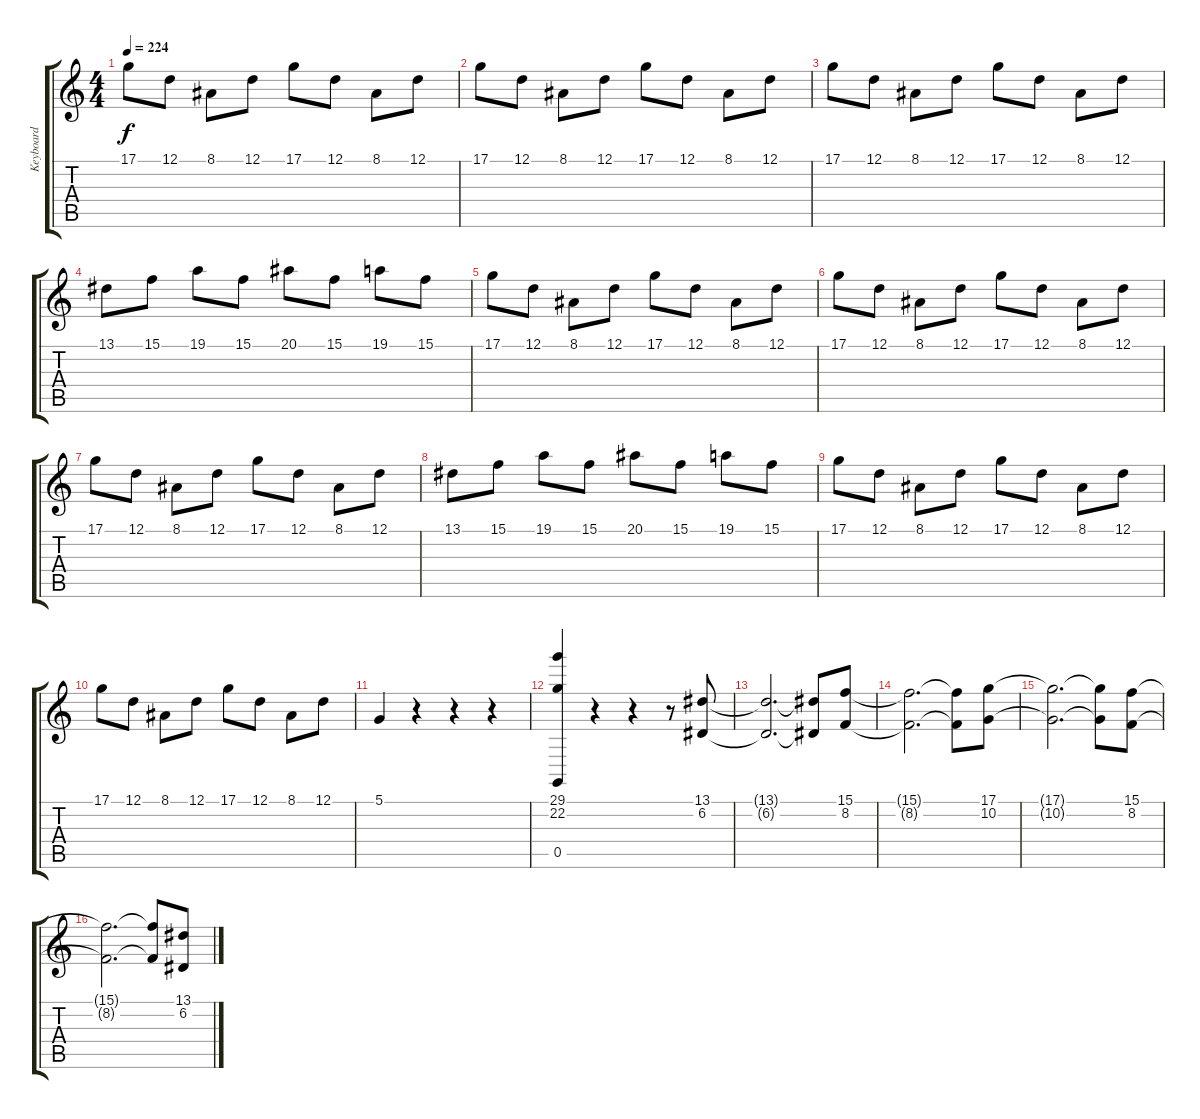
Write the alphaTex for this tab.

\track ("Keyboard" "Keyboard") {instrument stringensemble1}
\staff {score tabs}
\tuning (D4 A3 F3 C3 G2 D2) {hide}
\ts (4 4)
\tempo 224
\clef g2
\ks c
17.1.8{dy f} 12.1.8 8.1.8 12.1.8 17.1.8 12.1.8 8.1.8 12.1.8 |
17.1.8 12.1.8 8.1.8 12.1.8 17.1.8 12.1.8 8.1.8 12.1.8 |
17.1.8 12.1.8 8.1.8 12.1.8 17.1.8 12.1.8 8.1.8 12.1.8 |
13.1.8 15.1.8 19.1.8 15.1.8 20.1.8 15.1.8 19.1.8 15.1.8 |
17.1.8 12.1.8 8.1.8 12.1.8 17.1.8 12.1.8 8.1.8 12.1.8 |
17.1.8 12.1.8 8.1.8 12.1.8 17.1.8 12.1.8 8.1.8 12.1.8 |
17.1.8 12.1.8 8.1.8 12.1.8 17.1.8 12.1.8 8.1.8 12.1.8 |
13.1.8 15.1.8 19.1.8 15.1.8 20.1.8 15.1.8 19.1.8 15.1.8 |
17.1.8 12.1.8 8.1.8 12.1.8 17.1.8 12.1.8 8.1.8 12.1.8 |
17.1.8 12.1.8 8.1.8 12.1.8 17.1.8 12.1.8 8.1.8 12.1.8 |
5.1.4 r.4 r.4 r.4 |
(29.1 22.2 0.5).4{instrument orchestrahit} r.4 r.4 r.8 (13.1 6.2).8{volume 10 instrument pad4choir} |
(13.1{t} 6.2{t}).2{d} (13.1{t} 6.2{t}).8 (15.1 8.2).8 |
(15.1{t} 8.2{t}).2{d} (15.1{t} 8.2{t}).8 (17.1 10.2).8 |
(17.1{t} 10.2{t}).2{d} (17.1{t} 10.2{t}).8 (15.1 8.2).8 |
(15.1{t} 8.2{t}).2{d} (15.1{t} 8.2{t}).8 (13.1 6.2).8
